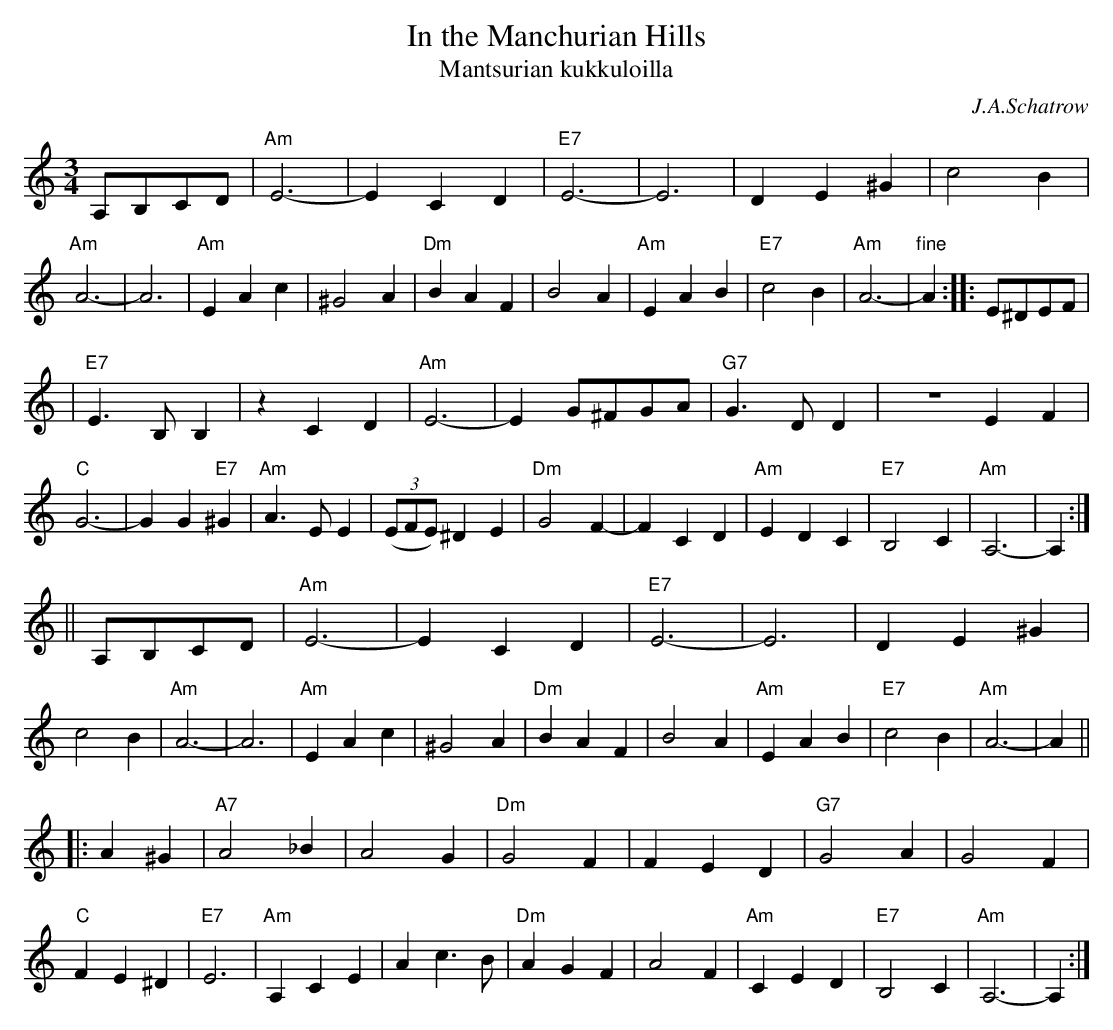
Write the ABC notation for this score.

X:1
T: In the Manchurian Hills
T: Mantsurian kukkuloilla
C: J.A.Schatrow
M: 3/4
L: 1/4
K: Am
A,/B,/C/D/ \
| "Am"E3- | ECD | "E7"E3- | E3 | DE^G | c2B | "Am"A3- | A3 \
| "Am"EAc | ^G2A | "Dm"BAF | B2A | "Am"EAB | "E7"c2B | "Am"A3- | "fine"A :: E/^D/E/F/ |
| "E7"E>B,B, |zCD | "Am"E3- | E G/^F/G/A/ | "G7"G>DD | ZEF | "C"G3- | GG"E7"^G \
| "Am"A>EE | ((3E/F/E/) ^DE | "Dm"G2F- | FCD | "Am"EDC | "E7"B,2C | "Am"A,3- |  A, :|
|| A,/B,/C/D/ \
| "Am"E3- | ECD | "E7"E3- | E3 | DE^G | c2B | "Am"A3- | A3 \
| "Am"EAc | ^G2A | "Dm"BAF | B2A | "Am"EAB | "E7"c2B | "Am"A3- | A ||
|: A^G \
| "A7"A2_B | A2G | "Dm"G2F | FED | "G7"G2A | G2F | "C"FE^D | "E7"E3 \
| "Am"A,CE | Ac>B | "Dm"AGF | A2F | "Am"CED | "E7"B,2C | "Am"A,3- | A, :|
